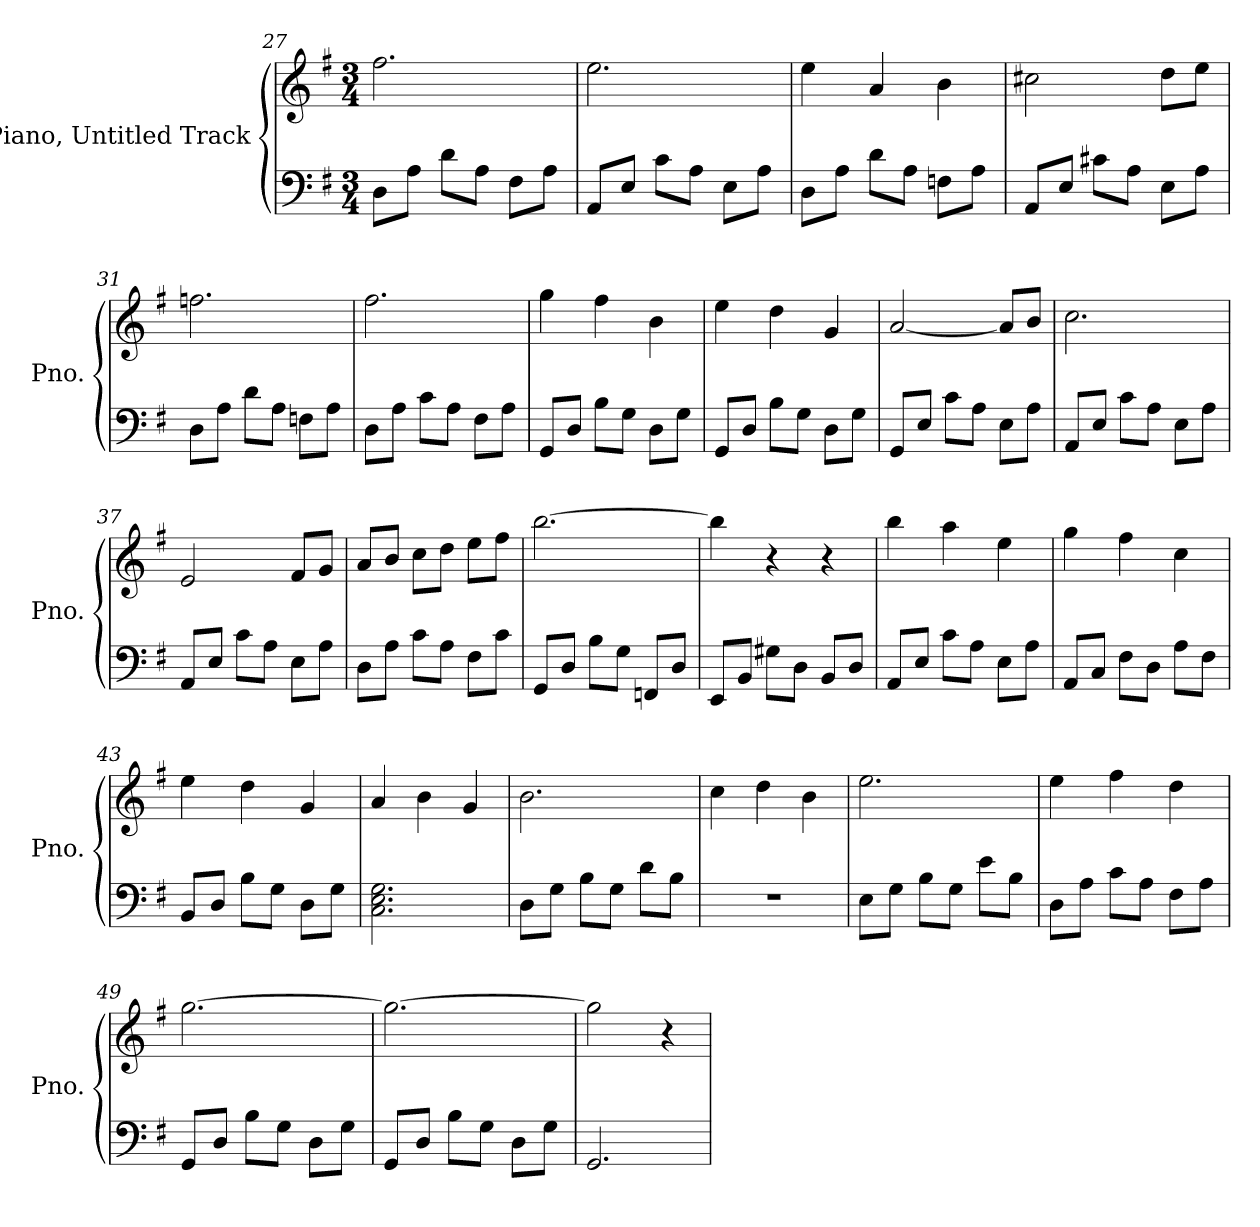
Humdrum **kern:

**kern	**kern
*part2	*part1
*staff2	*staff1
*I"Piano, Untitled Track	*I"Piano, Untitled Track
*I'Pno.	*I'Pno.
!!LO:LB:g=z
*clefF4	*clefG2
*k[f#]	*k[f#]
*M3/4	*M3/4
=27	=27
8D\L	2.ff#\
8A\J	.
8d\L	.
8A\J	.
8F#\L	.
8A\J	.
=28	=28
8AA/L	2.ee\
8E/J	.
8c\L	.
8A\J	.
8E\L	.
8A\J	.
=29	=29
8D\L	4ee\
8A\J	.
8d\L	4a/
8A\J	.
8Fn\L	4b\
8A\J	.
=30	=30
8AA/L	2cc#X\
8E/J	.
8c#X\L	.
8A\J	.
8E\L	8dd\L
8A\J	8ee\J
=31	=31
8D\L	2.ffn\
8A\J	.
8d\L	.
8A\J	.
8Fn\L	.
8A\J	.
=32	=32
8D\L	2.ff#\
8A\J	.
8c\L	.
8A\J	.
8F#\L	.
8A\J	.
!!LO:PB:g=z
=33	=33
8GG/L	4gg\
8D/J	.
8B\L	4ff#\
8G\J	.
8D\L	4b\
8G\J	.
=34	=34
8GG/L	4ee\
8D/J	.
8B\L	4dd\
8G\J	.
8D\L	4g/
8G\J	.
=35	=35
8GG/L	[2a/
8E/J	.
8c\L	.
8A\J	.
8E\L	8a/L]
8A\J	8b/J
=36	=36
8AA/L	2.cc\
8E/J	.
8c\L	.
8A\J	.
8E\L	.
8A\J	.
=37	=37
8AA/L	2e/
8E/J	.
8c\L	.
8A\J	.
8E\L	8f#/L
8A\J	8g/J
=38	=38
8D\L	8a/L
8A\J	8b/J
8c\L	8cc\L
8A\J	8dd\J
8F#\L	8ee\L
8c\J	8ff#\J
!!LO:LB:g=z
=39	=39
8GG/L	[2.bb\
8D/J	.
8B\L	.
8G\J	.
8FFn/L	.
8D/J	.
=40	=40
8EE/L	4bb\]
8BB/J	.
8G#X\L	4r
8D\J	.
8BB/L	4r
8D/J	.
=41	=41
8AA/L	4bb\
8E/J	.
8c\L	4aa\
8A\J	.
8E\L	4ee\
8A\J	.
=42	=42
8AA/L	4gg\
8C/J	.
8F#\L	4ff#\
8D\J	.
8A\L	4cc\
8F#\J	.
=43	=43
8BB/L	4ee\
8D/J	.
8B\L	4dd\
8G\J	.
8D\L	4g/
8G\J	.
=44	=44
2.C\ 2.E\ 2.G\	4a/
.	4b\
.	4g/
!!LO:LB:g=z
=45	=45
8D\L	2.b\
8G\J	.
8B\L	.
8G\J	.
8d\L	.
8B\J	.
=46	=46
2.r	4cc\
.	4dd\
.	4b\
=47	=47
8E\L	2.ee\
8G\J	.
8B\L	.
8G\J	.
8e\L	.
8B\J	.
=48	=48
8D\L	4ee\
8A\J	.
8c\L	4ff#\
8A\J	.
8F#\L	4dd\
8A\J	.
=49	=49
8GG/L	[2.gg\
8D/J	.
8B\L	.
8G\J	.
8D\L	.
8G\J	.
=50	=50
8GG/L	2.gg\_
8D/J	.
8B\L	.
8G\J	.
8D\L	.
8G\J	.
=51	=51
2.GG/	2gg\]
.	4r
=	=
*-	*-
